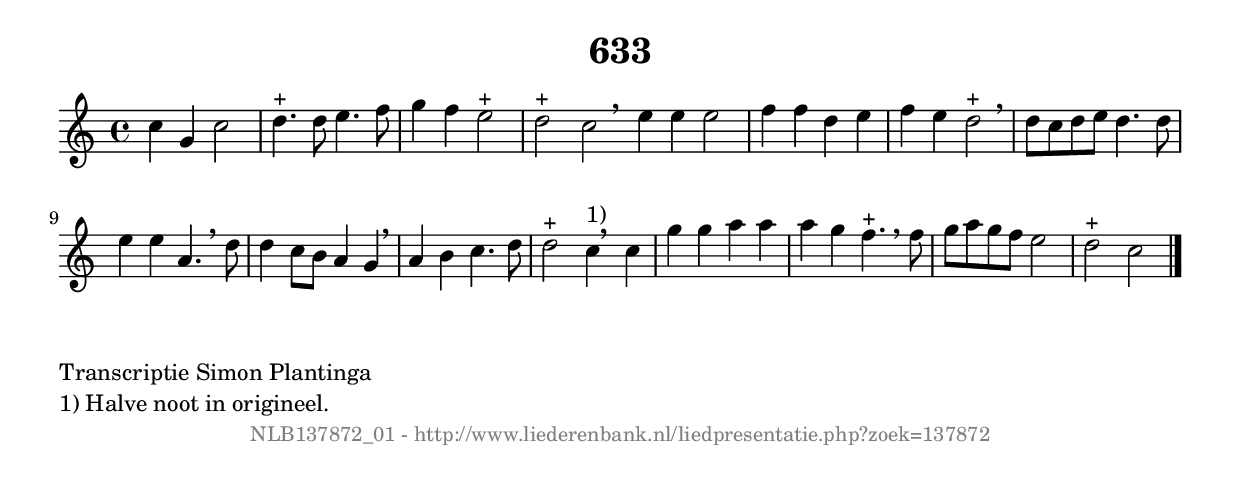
%
% produced by wce2krn 1.64 (7 June 2014)
%
\version"2.16"
#(append! paper-alist '(("long" . (cons (* 210 mm) (* 2000 mm)))))
#(set-default-paper-size "long")
sb = {\breathe}
mBreak = {\breathe }
bBreak = {\breathe }
x = {\once\override NoteHead #'style = #'cross }
gl=\glissando
itime={\override Staff.TimeSignature #'stencil = ##f }
ficta = {\once\set suggestAccidentals = ##t}
fine = {\once\override Score.RehearsalMark #'self-alignment-X = #1 \mark \markup {\italic{Fine}}}
dc = {\once\override Score.RehearsalMark #'self-alignment-X = #1 \mark \markup {\italic{D.C.}}}
dcf = {\once\override Score.RehearsalMark #'self-alignment-X = #1 \mark \markup {\italic{D.C. al Fine}}}
dcc = {\once\override Score.RehearsalMark #'self-alignment-X = #1 \mark \markup {\italic{D.C. al Coda}}}
ds = {\once\override Score.RehearsalMark #'self-alignment-X = #1 \mark \markup {\italic{D.S.}}}
dsf = {\once\override Score.RehearsalMark #'self-alignment-X = #1 \mark \markup {\italic{D.S. al Fine}}}
dsc = {\once\override Score.RehearsalMark #'self-alignment-X = #1 \mark \markup {\italic{D.S. al Coda}}}
pv = {\set Score.repeatCommands = #'((volta "1"))}
sv = {\set Score.repeatCommands = #'((volta "2"))}
tv = {\set Score.repeatCommands = #'((volta "3"))}
qv = {\set Score.repeatCommands = #'((volta "4"))}
xv = {\set Score.repeatCommands = #'((volta #f))}
\header{ tagline = ""
title = "633"
}
\score {{
\key c \major
\relative g'
{
\set melismaBusyProperties = #'()
\time 4/4
\tempo 4=120
\override Score.MetronomeMark #'transparent = ##t
\override Score.RehearsalMark #'break-visibility = #(vector #t #t #f)
c4 g4 c2 | d4.^"+" d8 e4. f8 | g4 f4 e2^"+" | d2^"+" c2 \bar ":|:" \bBreak
e4 e4 e2 | f4 f4 d4 e4 | f4 e4 d2^"+" \sb | d8 c8 d8 e8 d4. d8 | e4 e4 a,4. \mBreak
d8 | d4 c8 b8 a4 g4 \sb | a4 b4 c4. d8 | d2^"+" c4^"1)" \bar ":|:" \bBreak
c4 | g'4 g4 a4 a4 | a4 g4 f4.^"+" \sb f8 | g8 a8 g8 f8 e2 | d2^"+" c2 \bar "|."
 }}
 \midi { }
 \layout {
            indent = 0.0\cm
}
}
\markup { \wordwrap-string #" 
Transcriptie Simon Plantinga

1) Halve noot in origineel.
"}
\markup { \vspace #0 } \markup { \with-color #grey \fill-line { \center-column { \smaller "NLB137872_01 - http://www.liederenbank.nl/liedpresentatie.php?zoek=137872" } } }
